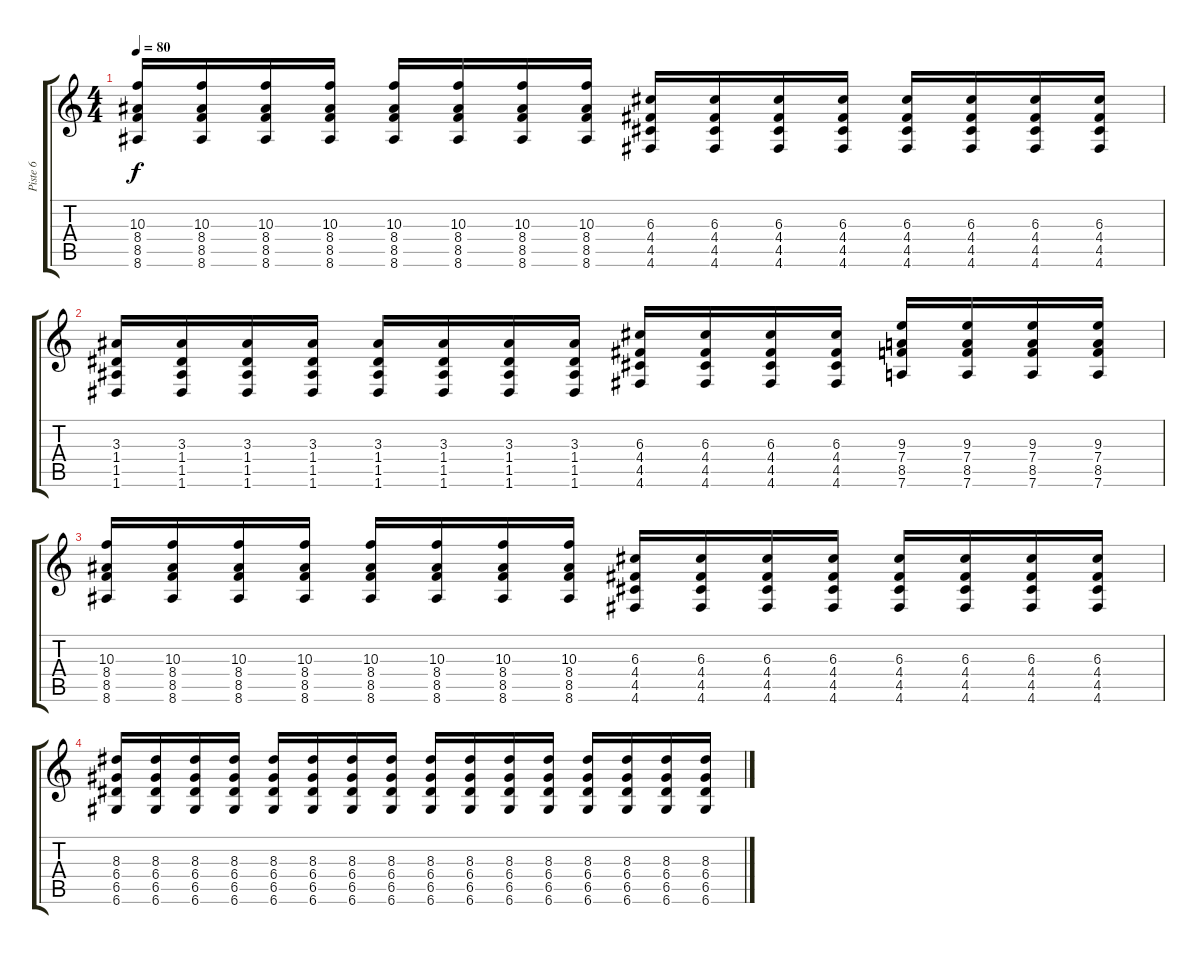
\track ("Piste 6" "Piste 6") {instrument overdrivenguitar}
\staff {score tabs}
\tuning (E4 B3 G3 D3 A2 D2) {hide}
\ts (4 4)
\tempo 80
\clef g2
\ks c
(10.3 8.4 8.5 8.6).16{dy f} (10.3 8.4 8.5 8.6).16 (10.3 8.4 8.5 8.6).16 (10.3 8.4 8.5 8.6).16 (10.3 8.4 8.5 8.6).16 (10.3 8.4 8.5 8.6).16 (10.3 8.4 8.5 8.6).16 (10.3 8.4 8.5 8.6).16 (6.3 4.4 4.5 4.6).16 (6.3 4.4 4.5 4.6).16 (6.3 4.4 4.5 4.6).16 (6.3 4.4 4.5 4.6).16 (6.3 4.4 4.5 4.6).16 (6.3 4.4 4.5 4.6).16 (6.3 4.4 4.5 4.6).16 (6.3 4.4 4.5 4.6).16 |
(3.3 1.4 1.5 1.6).16 (3.3 1.4 1.5 1.6).16 (3.3 1.4 1.5 1.6).16 (3.3 1.4 1.5 1.6).16 (3.3 1.4 1.5 1.6).16 (3.3 1.4 1.5 1.6).16 (3.3 1.4 1.5 1.6).16 (3.3 1.4 1.5 1.6).16 (6.3 4.4 4.5 4.6).16 (6.3 4.4 4.5 4.6).16 (6.3 4.4 4.5 4.6).16 (6.3 4.4 4.5 4.6).16 (9.3 7.4 8.5 7.6).16 (9.3 7.4 8.5 7.6).16 (9.3 7.4 8.5 7.6).16 (9.3 7.4 8.5 7.6).16 |
(10.3 8.4 8.5 8.6).16 (10.3 8.4 8.5 8.6).16 (10.3 8.4 8.5 8.6).16 (10.3 8.4 8.5 8.6).16 (10.3 8.4 8.5 8.6).16 (10.3 8.4 8.5 8.6).16 (10.3 8.4 8.5 8.6).16 (10.3 8.4 8.5 8.6).16 (6.3 4.4 4.5 4.6).16 (6.3 4.4 4.5 4.6).16 (6.3 4.4 4.5 4.6).16 (6.3 4.4 4.5 4.6).16 (6.3 4.4 4.5 4.6).16 (6.3 4.4 4.5 4.6).16 (6.3 4.4 4.5 4.6).16 (6.3 4.4 4.5 4.6).16 |
(8.3 6.4 6.5 6.6).16 (8.3 6.4 6.5 6.6).16 (8.3 6.4 6.5 6.6).16 (8.3 6.4 6.5 6.6).16 (8.3 6.4 6.5 6.6).16 (8.3 6.4 6.5 6.6).16 (8.3 6.4 6.5 6.6).16 (8.3 6.4 6.5 6.6).16 (8.3 6.4 6.5 6.6).16 (8.3 6.4 6.5 6.6).16 (8.3 6.4 6.5 6.6).16 (8.3 6.4 6.5 6.6).16 (8.3 6.4 6.5 6.6).16 (8.3 6.4 6.5 6.6).16 (8.3 6.4 6.5 6.6).16 (8.3 6.4 6.5 6.6).16
